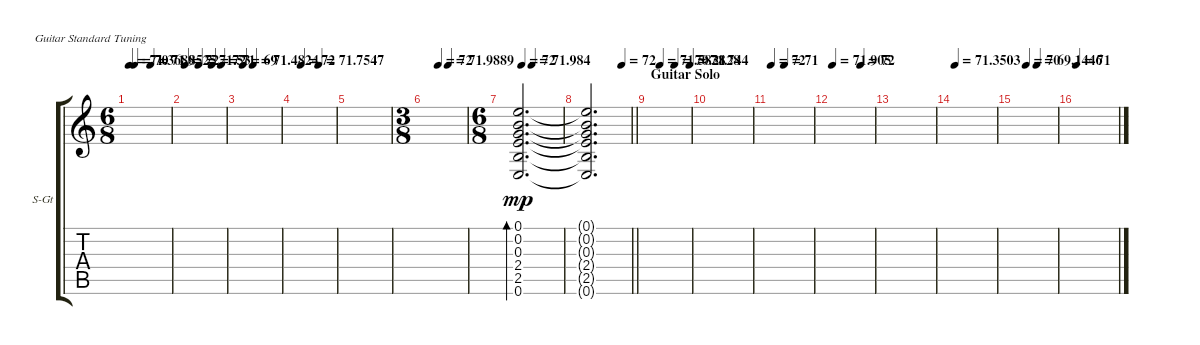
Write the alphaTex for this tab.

\bracketExtendMode groupsimilarinstruments
\firstSystemTrackNameOrientation horizontal
\otherSystemsTrackNameOrientation horizontal
\track ("Acoustic clean 1 doubling" "S-Gt") {instrument acousticguitarsteel}
\staff {score tabs}
\tuning (E4 B3 G3 D3 A2 E2)
\ts (6 8)
\tempo
71.3689
\tempo (70 0.125)
\tempo (71.8525 0.525)
\accidentals auto
\clef g2
\ottava regular
\simile none
\ks c
|
\tempo (72 0.01875)
\tempo (71.53 0.35625)
\tempo (72 0.68125)
\tempo (71 0.90625)
|
\tempo (69 0.09375)
\tempo (71.4824 0.3375)
|
\tempo (72 0.1625)
\tempo (71.7547 0.59375)
|
|
\ts (3 8)
\beaming (8 3)
\tempo (72 0.31875)
\tempo (71.9889 0.5625)
|
\ts (6 8)
\beaming (8 3 3)
\tempo (72 0.10625)
\tempo (71.984 0.33125)
(0.6 2.5 2.4 0.3 0.2 0.1).2{d bd 57 dy mp} |
\tempo (72 0.8125)
\barLineRight lightlight
(0.1{t} 0.2{t} 0.3{t} 2.4{t} 2.5{t} 0.6{t}).2{d} |
\section ("" "Guitar Solo")
\tempo (71.5838 0.25625)
\tempo (70.2128 0.61875)
\tempo (71.744 0.99375)
|
|
\tempo (72 0.0125)
\tempo (71 0.325)
|
\tempo
71.905
\tempo (72 0.68125)
|
|
\tempo (71.3503 0.00625)
|
\tempo (70 0.25625)
\tempo (69.1446 0.51875)
|
\tempo 71
